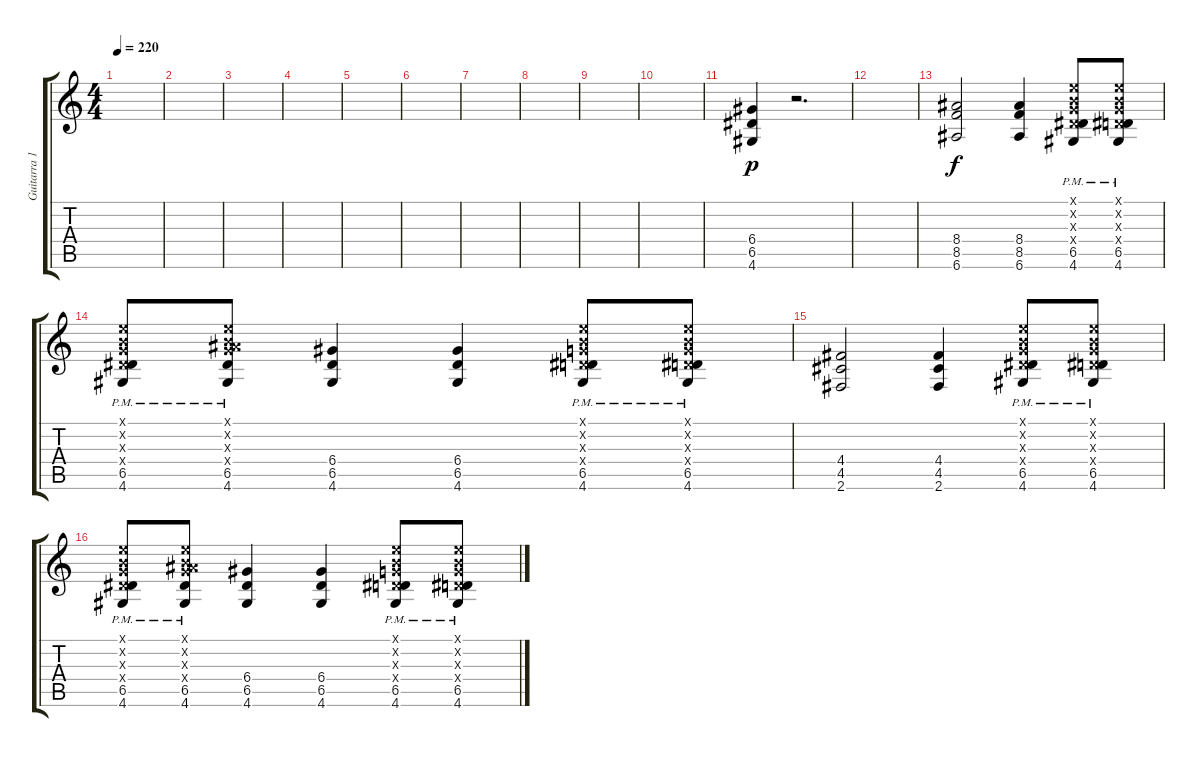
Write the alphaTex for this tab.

\track ("Guitarra 1" "Guitarra 1") {instrument distortionguitar}
\staff {score tabs}
\tuning (E4 B3 G3 D3 A2 E2) {hide}
\ts (4 4)
\tempo 220
\clef g2
\ks c
|
|
|
|
|
|
|
|
|
|
(6.4 6.5 4.6).4{dy p} r.2{d} |
|
(8.4 8.5 6.6).2{dy f} (8.4 8.5 6.6).4 (0.1{x} 0.2{x} 0.3{x} 0.4{x} 6.5{pm} 4.6{pm}).8 (0.1{x} 0.2{x} 0.3{x} 0.4{x} 6.5{pm} 4.6{pm}).8 |
(0.1{x} 0.2{x} 0.3{x} 0.4{x} 6.5{pm} 4.6{pm}).8 (0.1{x} 0.2{x} 0.3{x} 8.4{x} 6.5{pm} 4.6{pm}).8 (6.4 6.5 4.6).4 (6.4 6.5 4.6).4 (0.1{x} 0.2{x} 0.3{x} 0.4{x} 6.5{pm} 4.6{pm}).8 (0.1{x} 0.2{x} 0.3{x} 0.4{x} 6.5{pm} 4.6{pm}).8 |
(4.4 4.5 2.6).2 (4.4 4.5 2.6).4 (0.1{x} 0.2{x} 0.3{x} 0.4{x} 6.5{pm} 4.6{pm}).8 (0.1{x} 0.2{x} 0.3{x} 0.4{x} 6.5{pm} 4.6{pm}).8 |
(0.1{x} 0.2{x} 0.3{x} 0.4{x} 6.5{pm} 4.6{pm}).8 (0.1{x} 0.2{x} 0.3{x} 8.4{x} 6.5{pm} 4.6{pm}).8 (6.4 6.5 4.6).4 (6.4 6.5 4.6).4 (0.1{x} 0.2{x} 0.3{x} 0.4{x} 6.5{pm} 4.6{pm}).8 (0.1{x} 0.2{x} 0.3{x} 0.4{x} 6.5{pm} 4.6{pm}).8
